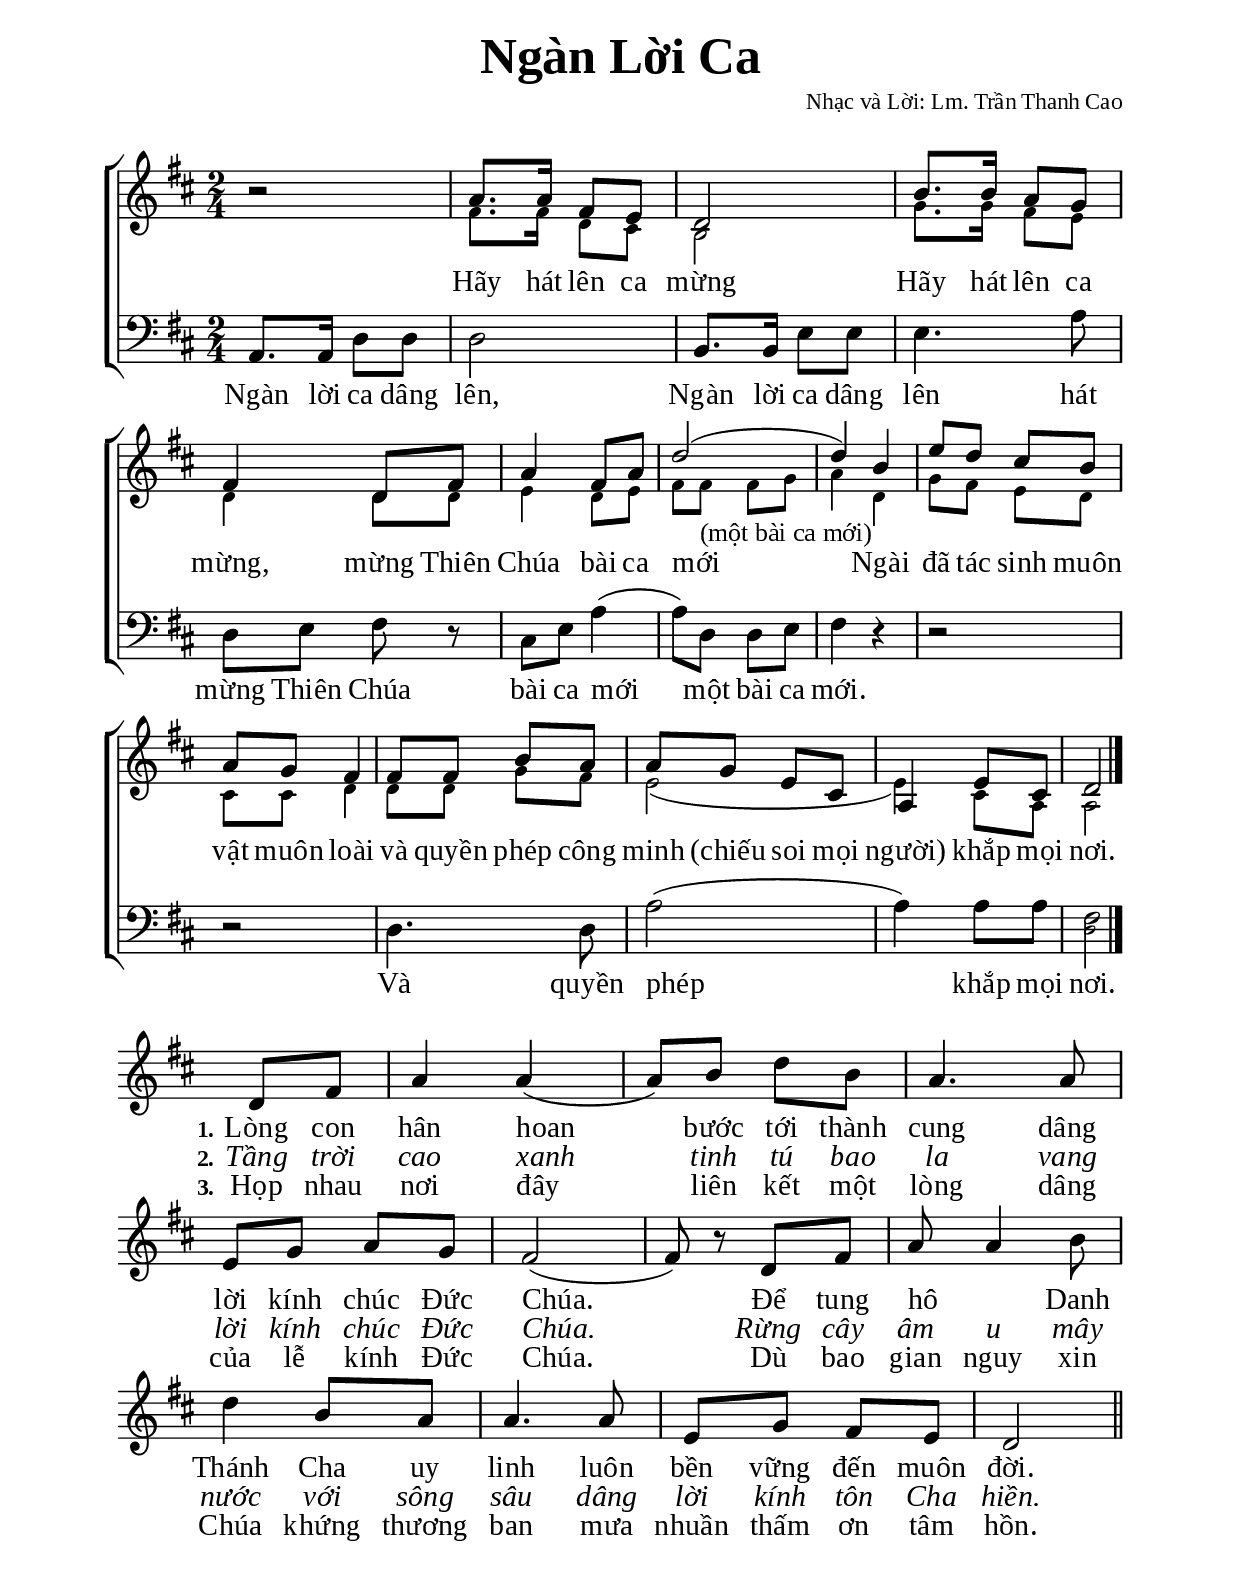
% Cài đặt chung
\version "2.20.0"
\include "english.ly"

\header {
  title = \markup { \fontsize #3 "Ngàn Lời Ca" }
  composer = "Nhạc và Lời: Lm. Trần Thanh Cao"
  arranger = " "
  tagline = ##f
}

\paper {
  #(set-paper-size "a4")
  top-margin = 15\mm
  bottom-margin = 15\mm
  left-margin = 20\mm
  right-margin = 20\mm
  indent = #0
  #(define fonts
    (make-pango-font-tree
      "Liberation Serif"
      "Liberation Serif"
      "Liberation Serif"
      (/ 20 20)))
  page-count = #1
}

% Nhạc điệp khúc
nhacDiepKhucSop = \relative c'' {
  r2 |
  a8. a16 fs8 e |
  d2 |
  b'8. b16 a8 g |
  fs4 d8 fs |
  a4 fs8 a |
  d2 ( |
  d4) b |
  e8 d cs b |
  a g fs4 |
  fs8 fs b a |
  a g e cs |
  a4 e'8 cs |
  d2 \bar "|."
}

nhacDiepKhucAlto = \relative c' {
  r2 |
  fs8. fs16 d8 cs |
  b2 |
  g'8. g16 fs8 e |
  d4 d8 d |
  e4 d8 e |
  fs8 
  fs _\markup { (một bài ca mới) }
  fs g |
  a4 d, |
  g8 fs e d |
  cs cs d4 |
  d8 d g fs |
  e2 ( |
  e4) cs8 a |
  a2
}

nhacDiepKhucBas = \relative c {
  a8. a16 d8 d |
  d2 |
  b8. b16 e8 e |
  e4. a8 |
  d, e fs r |
  cs e a4 ( |
  a8) d, d e |
  fs4 r |
  r2 |
  r2 |
  d4. d8 |
  a'2 ( |
  a4) a8 a |
  <fs \tweak font-size #-2 d>2
}

% Nhạc phiên khúc
nhacPhienKhuc = \relative c' {
  \partial 4 d8 fs |
  a4 a ( |
  a8) b d b |
  a4. a8 |
  e g a g |
  fs2 ( |
  fs8) r d fs |
  a8 a4 b8 |
  d4 b8 a |
  a4. a8 |
  e g fs e |
  d2 \bar "||"
}

% Lời điệp khúc
loiDiepKhucSop = \lyricmode {
  Hãy hát lên ca mừng
  Hãy hát lên ca mừng,
  mừng Thiên Chúa bài ca mới
  Ngài đã tác sinh muôn vật muôn loài
  và quyền phép công minh
  (chiếu soi mọi người) khắp mọi nơi.
}

loiDiepKhucBas = \lyricmode {
  Ngàn lời ca dâng lên,
  Ngàn lời ca dâng lên
  hát mừng Thiên Chúa bài ca mới
  một bài ca mới.
  Và quyền phép khắp mọi nơi.
}

% Lời phiên khúc
loiPhienKhucMot = \lyricmode {
  \set stanza = #"1."
  Lòng con hân hoan bước tới thành cung dâng lời kính chúc Đức Chúa.
  Để tung hô _ Danh Thánh Cha uy linh luôn bền vững đến muôn đời.
}

loiPhienKhucHai = \lyricmode {
  \override Lyrics.LyricText.font-shape = #'italic
  \set stanza = #"2."
  Tầng trời cao xanh tinh tú bao la vang lời kính chúc Đức Chúa.
  Rừng cây âm u mây nước với sông sâu dâng lời kính tôn Cha hiền.
}

loiPhienKhucBa = \lyricmode {
  \set stanza = #"3."
  Họp nhau nơi đây liên kết một lòng dâng của lễ kính Đức Chúa.
  Dù bao gian nguy xin Chúa khứng thương ban mưa nhuần thấm ơn tâm hồn.
}

% Dàn trang
\score {
  \new ChoirStaff <<
    \new Staff \with {
        \consists "Merge_rests_engraver"
        \magnifyStaff #(magstep +1)
      }
      <<
        \clef "treble"
        \new Voice = beSop {
          \voiceOne \key d \major \time 2/4 \nhacDiepKhucSop
        }
        \new Voice = beAlto {
          \override NoteHead.font-size = #-2
          \voiceTwo \key d \major \time 2/4 \nhacDiepKhucAlto
        }
        \new Lyrics \lyricsto beSop \loiDiepKhucSop
    >>
    \new Staff \with {
        \consists "Merge_rests_engraver"
        \magnifyStaff #(magstep +1)
      }
      <<
        \clef "bass"
        \new Voice = beBas {
          \key d \major \time 2/4 \nhacDiepKhucBas
        }
        \new Lyrics \lyricsto beBas \loiDiepKhucBas
    >>
  >>
  \layout {
    \override Lyrics.LyricText.font-size = #+2.5
    \override Lyrics.LyricSpace.minimum-distance = #0.5
    \override Score.BarNumber.break-visibility = ##(#f #f #f)
  }
}

\score {
  \new ChoirStaff <<
    \new Staff = phienKhuc \with {
        \magnifyStaff #(magstep +1)
      }
      <<
      \new Voice = beSop {
        \key d \major \time 2/4 \nhacPhienKhuc
      }
    >>
    \new Lyrics \lyricsto beSop \loiPhienKhucMot
    \new Lyrics \lyricsto beSop \loiPhienKhucHai
    \new Lyrics \lyricsto beSop \loiPhienKhucBa
  >>
  \layout {
    \override Staff.TimeSignature.transparent = ##t
    \override Lyrics.LyricText.font-size = #+2.5
    \override Lyrics.LyricSpace.minimum-distance = #2.0
    \override Score.BarNumber.break-visibility = ##(#f #f #f)
  } 
}
